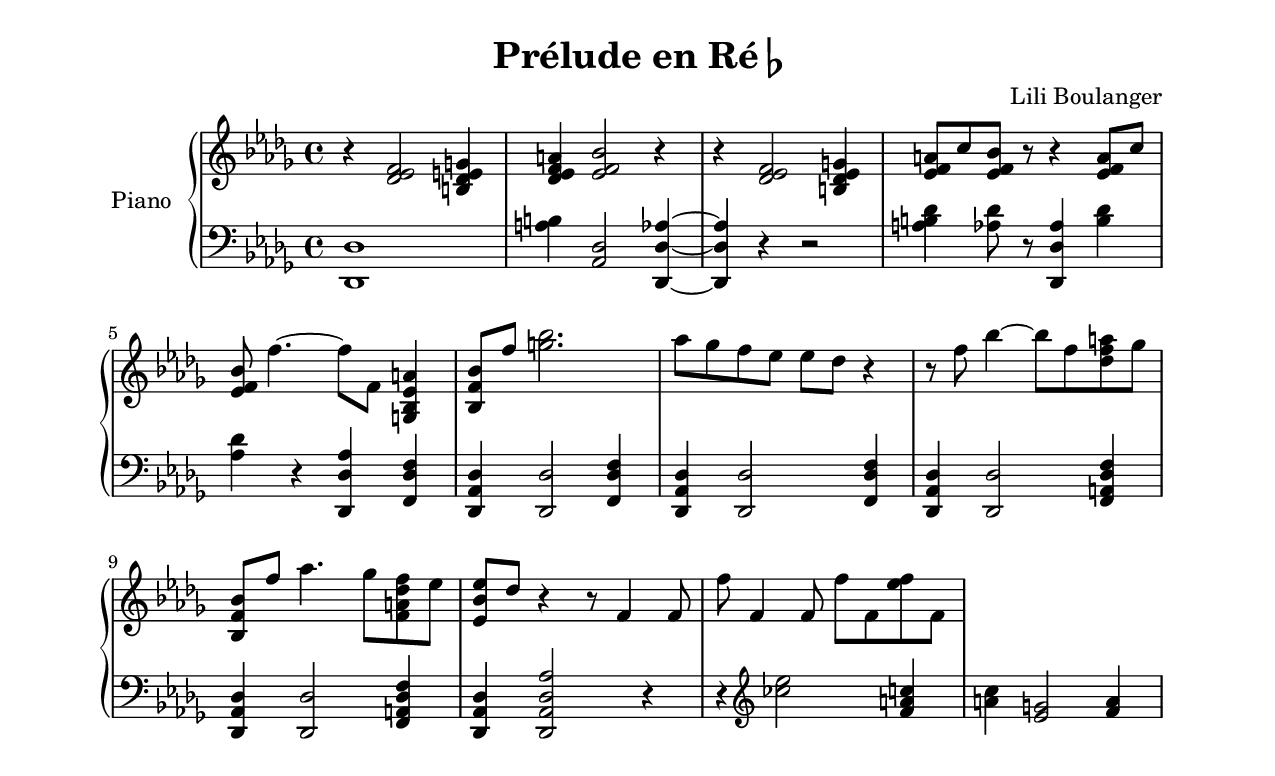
\version "2.23.80"

\include "settings.ily"
\include "style.ily"

\header {
  title = \markup { "Prélude en Ré" \flat }
  composer = "Lili Boulanger"
}

key_signature = \key df \major

upper = \relative c' {
  \clef treble
  \key_signature
  \time 4/4

  r4 <df ef f>2 <b df e g>4 |
  <df ef f a> <ef f bf>2 r4 |
  r <df ef f>2 <b df ef g>4 |
  <ef f a>8 c' <ef, f bf> r r4 <ef f a>8 c' |

  <ef, f bf>8 f'4.~ f8 f, <g, bf ef a>4 |
  <bf f' bf>8 f'' <g bf>2. |
  af8 gf f ef ef df r4 |
  r8 f bf4~ bf8 f <df f a> gf |

  <bf,, f' bf> f'' af4. gf8 <f, a df f> ef' |
  <ef, bf' ef> df' r4 r8 f,4 f8 |
  f' f,4 f8 f'8 f, <ef'  f> f, |
}

lower = \relative c {
  \clef bass
  \key_signature
  \time 4/4

  <df df,>1 |
  <a' b>4 <af, df>2 <df, df' af'>4~ |
  <df df' af'>4 r4 r2 |
  <a'' b df>4 <af df>8 r <df,, df' af'>4 <b'' df>4 |

  <af df> r <df,, df' af'> <f df' f> |
  \repeat unfold 2 {
    <df af' df> <df df'>2 <f df' f>4 |
  }

  \repeat unfold 2 {
    <df af' df> <df df'>2 <f a df f>4 |
  }
  <df af' df> <df af' df af'>2 r4 |
  r
  \clef "treble"
  <cf''' ef>2 <f, a c>4 |
  <a c> <ef g>2 <f a>4 |

}

\layout {
  \context {
    \Score
    \consists #(set-bars-per-line '(4))
  }
}

\score {
  \new PianoStaff \with {
    instrumentName = "Piano"
  }
  <<
    \new Staff = "upper" \upper
    \new Staff = "lower" \lower
  >>
}
